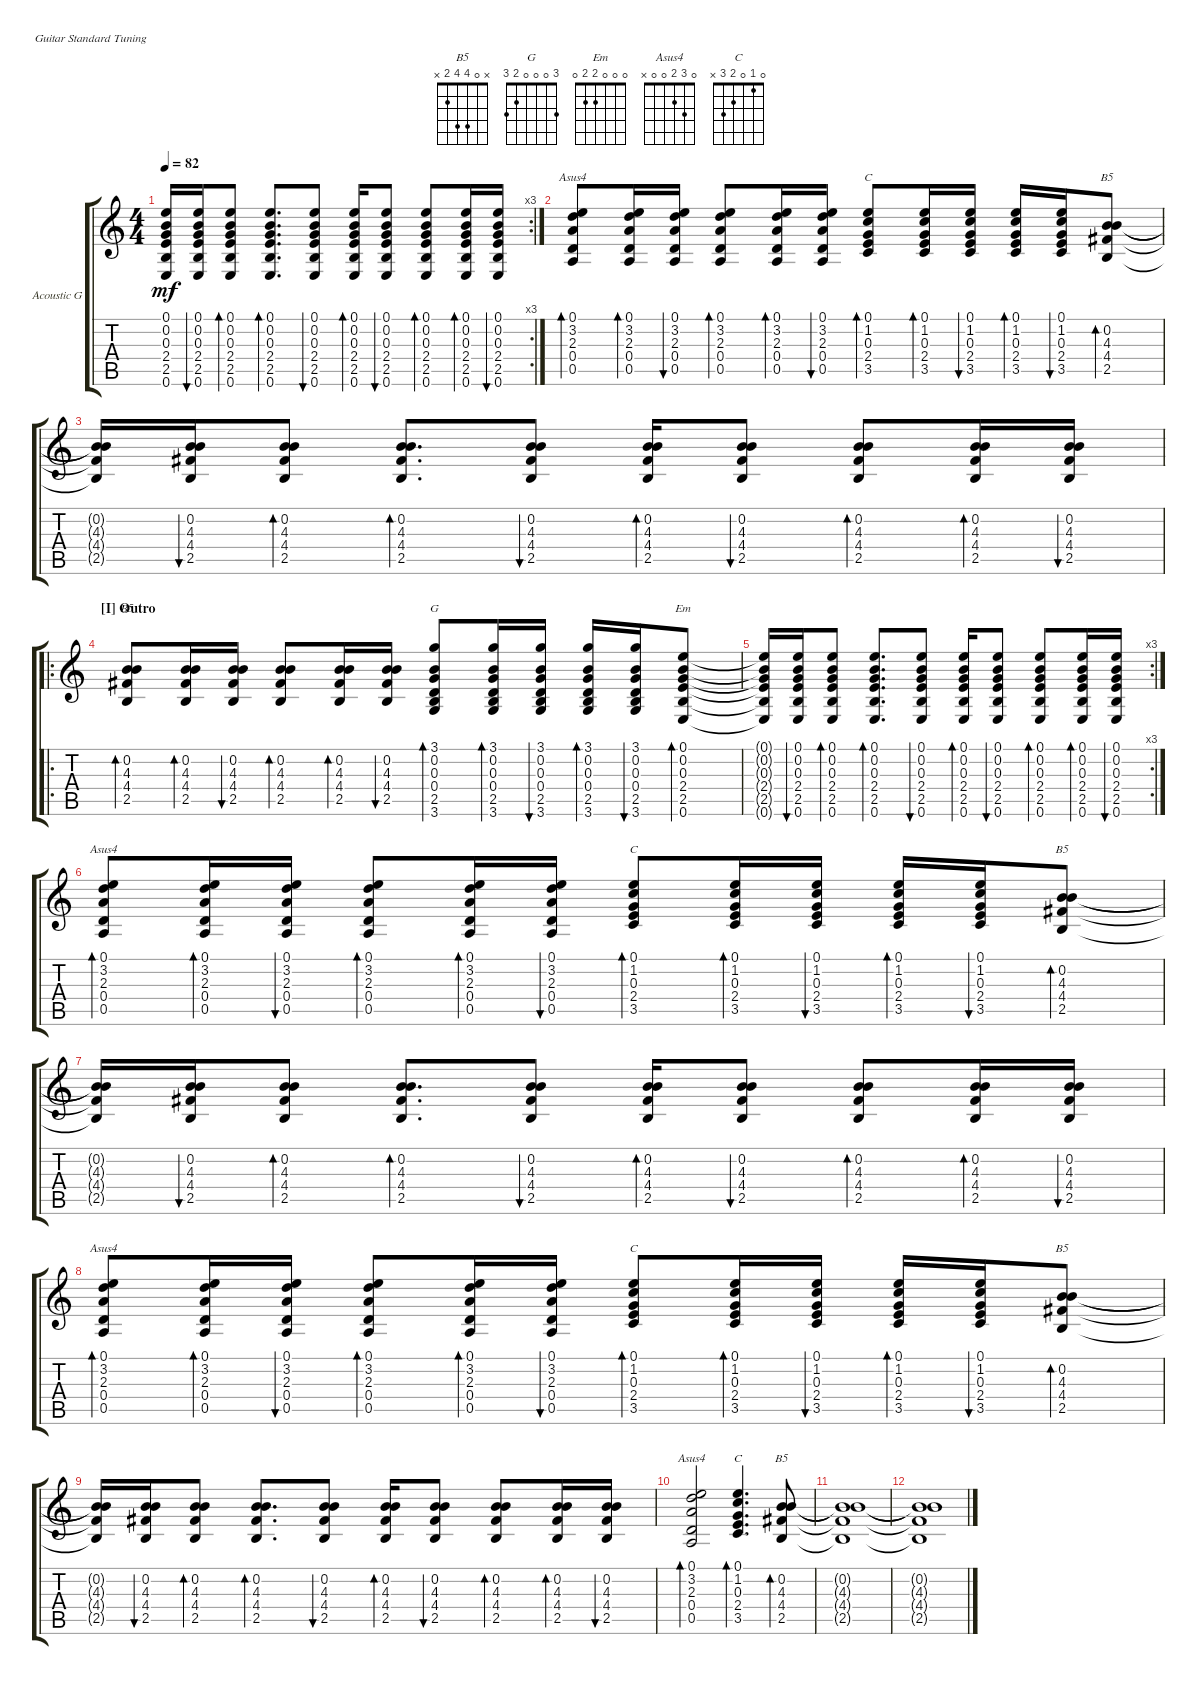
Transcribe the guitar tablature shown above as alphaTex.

\bracketExtendMode groupsimilarinstruments
\firstSystemTrackNameOrientation horizontal
\otherSystemsTrackNameOrientation horizontal
\track ("Acoustic Guitar" "Acoustic G") {instrument acousticguitarnylon}
\staff {score tabs}
\tuning (E4 B3 G3 D3 A2 E2)
\chord ("B5" x 0 4 4 2 x)
\chord ("G" 3 0 0 0 2 3)
\chord ("Em" 0 0 0 2 2 0)
\chord ("Asus4" 0 3 2 0 0 x)
\chord ("C" 0 1 0 2 3 x)
\rc 3
\ts (4 4)
\tempo 82
\clef g2
\ks c
(0.1{t} 0.2{t} 0.3{t} 2.4{t} 2.5{t} 0.6{t}).16{dy mf} (0.6 2.5 2.4 0.3 0.2 0.1).16{bu 30} (0.1 0.6 2.5 2.4 0.3 0.2).8{bd 30} (0.6 2.5 2.4 0.3 0.2 0.1).8{d bd 30} (0.1 0.2 0.3 2.4 2.5 0.6).8{bu 30} (0.1 0.2 2.4 0.3 2.5 0.6).16{bd 30} (0.1 0.2 2.4 0.3 2.5 0.6).8{bu 30} (0.1 0.2 2.4 0.3 2.5 0.6).8{bd 30} (0.1 0.2 2.4 0.3 2.5 0.6).16{bd 30} (0.1 0.2 0.3 2.4 2.5 0.6).16{bu 30} |
(0.5 0.4 2.3 3.2 0.1).8{bd 30 ch "Asus4"} (2.3 0.4 0.5 3.2 0.1).16{bd 30} (0.5 0.4 2.3 3.2 0.1).16{bu 30} (2.3 0.4 0.5 3.2 0.1).8{bd 30} (0.5 0.4 2.3 3.2 0.1).16{bd 30} (0.4 3.2 2.3 0.1 0.5).16{bu 30} (3.5 2.4 0.3 0.1 1.2).8{bd 30 ch "C"} (0.3 2.4 3.5 0.1 1.2).16{bd 30} (3.5 2.4 0.3 1.2 0.1).16{bu 30} (0.1 1.2 0.3 2.4 3.5).16{bd 30} (0.3 2.4 3.5 0.1 1.2).16{bu 30} (4.3 4.4 2.5 0.2).8{bd 30 ch "B5"} |
(4.3{t} 4.4{t} 2.5{t} 0.2{t}).16 (2.5 4.4 4.3 0.2).16{bu 30} (2.5 4.4 4.3 0.2).8{bd 30} (2.5 4.4 4.3 0.2).8{d bd 30} (0.2 4.3 4.4 2.5).8{bu 30} (0.2 4.4 4.3 2.5).16{bd 30} (0.2 4.4 4.3 2.5).8{bu 30} (0.2 4.4 4.3 2.5).8{bd 30} (0.2 4.4 4.3 2.5).16{bd 30} (0.2 4.3 4.4 2.5).16{bu 30} |
\ro
\section ("I" "Outro")
(2.5 4.4 4.3 0.2).8{bd 30 ch "B5"} (4.3 4.4 2.5 0.2).16{bd 30} (2.5 4.4 4.3 0.2).16{bu 30} (4.3 4.4 2.5 0.2).8{bd 30} (2.5 4.4 4.3 0.2).16{bd 30} (2.5 4.4 4.3 0.2).16{bu 30} (2.5 0.4 0.3 3.6 0.2 3.1).8{bd 30 ch "G"} (0.3 0.4 2.5 0.2 3.6 3.1).16{bd 30} (2.5 0.4 0.3 3.6 0.2 3.1).16{bu 30} (0.2 0.3 0.4 2.5 3.6 3.1).16{bd 30} (0.3 0.4 2.5 0.2 3.6 3.1).16{bu 30} (0.3 2.4 2.5 0.2 0.6 0.1).8{bd 30 ch "Em"} |
\rc 3
(0.1{t} 0.2{t} 0.3{t} 2.4{t} 2.5{t} 0.6{t}).16 (0.6 2.5 2.4 0.3 0.2 0.1).16{bu 30} (0.1 0.6 2.5 2.4 0.3 0.2).8{bd 30} (0.6 2.5 2.4 0.3 0.2 0.1).8{d bd 30} (0.1 0.2 0.3 2.4 2.5 0.6).8{bu 30} (0.1 0.2 2.4 0.3 2.5 0.6).16{bd 30} (0.1 0.2 2.4 0.3 2.5 0.6).8{bu 30} (0.1 0.2 2.4 0.3 2.5 0.6).8{bd 30} (0.1 0.2 2.4 0.3 2.5 0.6).16{bd 30} (0.1 0.2 0.3 2.4 2.5 0.6).16{bu 30} |
(0.5 0.4 2.3 3.2 0.1).8{bd 30 ch "Asus4"} (2.3 0.4 0.5 3.2 0.1).16{bd 30} (0.5 0.4 2.3 3.2 0.1).16{bu 30} (2.3 0.4 0.5 3.2 0.1).8{bd 30} (0.5 0.4 2.3 3.2 0.1).16{bd 30} (0.4 3.2 2.3 0.1 0.5).16{bu 30} (3.5 2.4 0.3 0.1 1.2).8{bd 30 ch "C"} (0.3 2.4 3.5 0.1 1.2).16{bd 30} (3.5 2.4 0.3 1.2 0.1).16{bu 30} (0.1 1.2 0.3 2.4 3.5).16{bd 30} (0.3 2.4 3.5 0.1 1.2).16{bu 30} (4.3 4.4 2.5 0.2).8{bd 30 ch "B5"} |
(4.3{t} 4.4{t} 2.5{t} 0.2{t}).16 (2.5 4.4 4.3 0.2).16{bu 30} (2.5 4.4 4.3 0.2).8{bd 30} (2.5 4.4 4.3 0.2).8{d bd 30} (0.2 4.3 4.4 2.5).8{bu 30} (0.2 4.4 4.3 2.5).16{bd 30} (0.2 4.4 4.3 2.5).8{bu 30} (0.2 4.4 4.3 2.5).8{bd 30} (0.2 4.4 4.3 2.5).16{bd 30} (0.2 4.3 4.4 2.5).16{bu 30} |
(0.5 0.4 2.3 3.2 0.1).8{bd 30 ch "Asus4"} (2.3 0.4 0.5 3.2 0.1).16{bd 30} (0.5 0.4 2.3 3.2 0.1).16{bu 30} (2.3 0.4 0.5 3.2 0.1).8{bd 30} (0.5 0.4 2.3 3.2 0.1).16{bd 30} (0.4 3.2 2.3 0.1 0.5).16{bu 30} (3.5 2.4 0.3 0.1 1.2).8{bd 30 ch "C"} (0.3 2.4 3.5 0.1 1.2).16{bd 30} (3.5 2.4 0.3 1.2 0.1).16{bu 30} (0.1 1.2 0.3 2.4 3.5).16{bd 30} (0.3 2.4 3.5 0.1 1.2).16{bu 30} (4.3 4.4 2.5 0.2).8{bd 30 ch "B5"} |
(4.3{t} 4.4{t} 2.5{t} 0.2{t}).16 (2.5 4.4 4.3 0.2).16{bu 30} (2.5 4.4 4.3 0.2).8{bd 30} (2.5 4.4 4.3 0.2).8{d bd 30} (0.2 4.3 4.4 2.5).8{bu 30} (0.2 4.4 4.3 2.5).16{bd 30} (0.2 4.4 4.3 2.5).8{bu 30} (0.2 4.4 4.3 2.5).8{bd 30} (0.2 4.4 4.3 2.5).16{bd 30} (0.2 4.3 4.4 2.5).16{bu 30} |
(0.5 0.4 2.3 3.2 0.1).2{bd 30 ch "Asus4"} (3.5 2.4 0.3 0.1 1.2).4{d bd 30 ch "C"} (0.2 4.3 4.4 2.5).8{bd 30 ch "B5"} |
(4.3{t} 4.4{t} 2.5{t} 0.2{t}).1 |
(0.2{t} 4.3{t} 4.4{t} 2.5{t}).1
